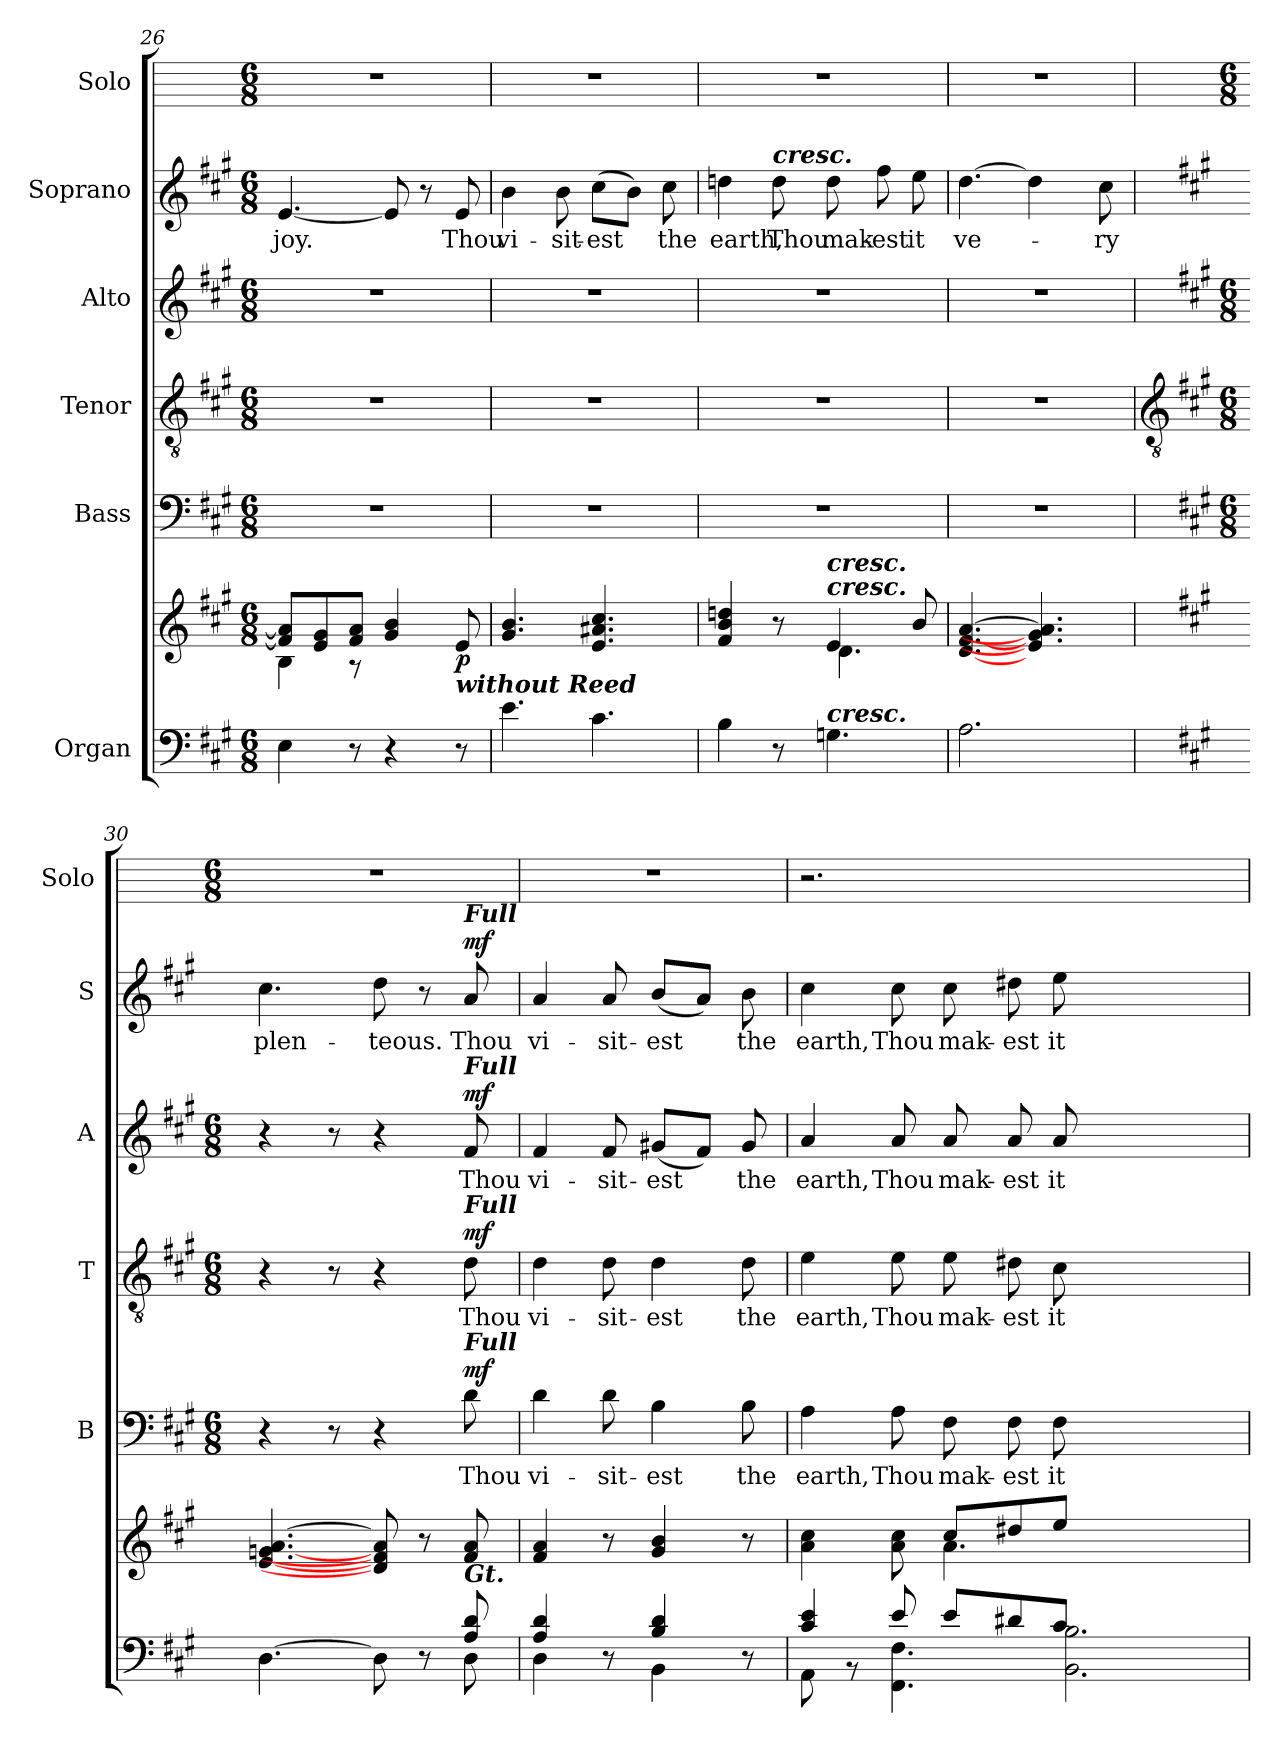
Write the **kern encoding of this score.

**kern	**kern	**dynam	**kern	**text	**dynam	**kern	**text	**dynam	**kern	**text	**dynam	**kern	**text	**dynam	**kern
*part6	*part6	*part6	*part5	*part5	*part5	*part4	*part4	*part4	*part3	*part3	*part3	*part2	*part2	*part2	*part1
*staff7	*staff6	*staff6/7	*staff5	*staff5	*staff5	*staff4	*staff4	*staff4	*staff3	*staff3	*staff3	*staff2	*staff2	*staff2	*staff1
*I"Organ	*	*	*I"Bass	*	*	*I"Tenor	*	*	*I"Alto	*	*	*I"Soprano	*	*	*I"Solo
*	*	*	*I'B	*	*	*I'T	*	*	*I'A	*	*	*I'S	*	*	*I'Solo
*clefF4	*clefG2	*	*clefF4	*	*	*clefGv2	*	*	*clefG2	*	*	*clefG2	*	*	*
*k[f#c#g#]	*k[f#c#g#]	*	*k[f#c#g#]	*	*	*k[f#c#g#]	*	*	*k[f#c#g#]	*	*	*k[f#c#g#]	*	*	*
*A:	*A:	*	*A:	*	*	*A:	*	*	*A:	*	*	*A:	*	*	*
*M6/8	*M6/8	*	*M6/8	*	*	*M6/8	*	*	*M6/8	*	*	*M6/8	*	*	*M6/8
=26	=26	=26	=26	=26	=26	=26	=26	=26	=26	=26	=26	=26	=26	=26	=26
*	*^	*	*	*	*	*	*	*	*	*	*	*	*	*	*
!	!	!	!	!	!	!	!	!	!	!	!	!	!	!LO:LY:b	!	!
4E	8f#] 8a]L	4B\	.	2.r	.	.	2.r	.	.	2.r	.	.	[4.e	joy.	.	2.r
.	8e 8g#	.	.	.	.	.	.	.	.	.	.	.	.	.	.	.
8r	8f# 8aJ	8r	.	.	.	.	.	.	.	.	.	.	.	.	.	.
4r	4g# 4b	4.ryy	.	.	.	.	.	.	.	.	.	.	8e]	.	.	.
.	.	.	.	.	.	.	.	.	.	.	.	.	8r	.	.	.
!LO:TX:a:Bi:t=without Reed	!	!	!	!	!	!	!	!	!	!	!	!	!	!	!	!
!	!	!	!LO:DY:b	!	!	!	!	!	!	!	!	!	!	!LO:LY:b	!	!
8r	8e	.	p	.	.	.	.	.	.	.	.	.	8e	Thou	.	.
=27	=27	=27	=27	=27	=27	=27	=27	=27	=27	=27	=27	=27	=27	=27	=27	=27
!	!	!	!	!	!	!	!	!	!	!	!	!	!	!LO:LY:b	!	!
4.e	4.g# 4.b	2ryy	.	2.r	.	.	2.r	.	.	2.r	.	.	4b	vi-	.	2.r
!	!	!	!	!	!	!	!	!	!	!	!	!	!	!LO:LY:b	!	!
.	.	.	.	.	.	.	.	.	.	.	.	.	8b	-sit-	.	.
!	!	!	!	!	!	!	!	!	!	!	!	!	!	!LO:LY:b	!	!
4.c#	4.e 4.a#X 4.cc#	.	.	.	.	.	.	.	.	.	.	.	(>8cc#L	-est	.	.
.	.	8ryy	.	.	.	.	.	.	.	.	.	.	8bJ)	.	.	.
!	!	!	!	!	!	!	!	!	!	!	!	!	!	!LO:LY:b	!	!
.	.	8ryy	.	.	.	.	.	.	.	.	.	.	8cc#	the	.	.
=28	=28	=28	=28	=28	=28	=28	=28	=28	=28	=28	=28	=28	=28	=28	=28	=28
!	!	!	!	!	!	!	!	!	!	!	!	!	!	!LO:LY:b	!	!
4B	4f# 4b 4ddn	4.ryy	.	2.r	.	.	2.r	.	.	2.r	.	.	4ddn	earth,	.	2.r
!	!	!	!	!	!	!	!	!	!	!	!	!	!LO:TX:a:Bi:t=cresc.	!	!	!
!	!	!	!	!	!	!	!	!	!	!	!	!	!	!LO:LY:b	!	!
8r	8r	.	.	.	.	.	.	.	.	.	.	.	8dd	Thou	.	.
!	!LO:TX:a:Bi:t=cresc.	!	!	!	!	!	!	!	!	!	!	!	!	!	!	!
!	!LO:TX:a:Bi:t=cresc.	!	!	!	!	!	!	!	!	!	!	!	!	!	!	!
!LO:TX:a:Bi:t=cresc.	!	!	!	!	!	!	!	!	!	!	!	!	!	!	!	!
!	!	!	!	!	!	!	!	!	!	!	!	!	!	!LO:LY:b	!	!
4.Gn	4e	4.d\	.	.	.	.	.	.	.	.	.	.	8dd	mak-	.	.
!	!	!	!	!	!	!	!	!	!	!	!	!	!	!LO:LY:b	!	!
.	.	.	.	.	.	.	.	.	.	.	.	.	8ff#	-est	.	.
!	!	!	!	!	!	!	!	!	!	!	!	!	!	!LO:LY:b	!	!
.	8b/	.	.	.	.	.	.	.	.	.	.	.	8ee	it	.	.
=29	=29	=29	=29	=29	=29	=29	=29	=29	=29	=29	=29	=29	=29	=29	=29	=29
!	!	!	!	!	!	!	!	!	!	!	!	!	!	!LO:LY:b	!	!
2.A	[4.d [4.f# [4.a	2ryy	.	2.r	.	.	2.r	.	.	2.r	.	.	[4.dd	ve-	.	2.r
.	4.e] 4.g] 4.a]	.	.	.	.	.	.	.	.	.	.	.	4dd]	.	.	.
.	.	8ryy	.	.	.	.	.	.	.	.	.	.	.	.	.	.
!	!	!	!	!	!	!	!	!	!	!	!	!	!	!LO:LY:b	!	!
.	.	8ryy	.	.	.	.	.	.	.	.	.	.	8cc#	ry	.	.
!!LO:LB:g=z
=30	=30	=30	=30	=30	=30	=30	=30	=30	=30	=30	=30	=30	=30	=30	=30	=30
*	*	*	*	*	*	*	*clefGv2	*	*	*	*	*	*	*	*	*
*	*	*	*	*k[f#c#g#]	*	*	*k[f#c#g#]	*	*	*k[f#c#g#]	*	*	*	*	*	*
*	*	*	*	*A:	*	*	*A:	*	*	*A:	*	*	*	*	*	*
*	*	*	*	*M6/8	*	*	*M6/8	*	*	*M6/8	*	*	*	*	*	*M6/8
*^	*	*	*	*	*	*	*	*	*	*	*	*	*	*	*	*
!	!	!	!	!	!	!	!	!	!	!	!	!	!	!	!LO:LY:b	!	!
2ryy	[4.D\	[4.e/ [4.gn/ [4.a/	2ryy	.	4r	.	.	4r	.	.	4r	.	.	4.cc#	plen-	.	2.r
.	.	.	.	.	8r	.	.	8r	.	.	8r	.	.	.	.	.	.
!	!	!	!	!	!	!	!	!	!	!	!	!	!	!	!LO:LY:b	!	!
.	8D\]	8d/] 8f#/] 8a/]	.	.	4r	.	.	4r	.	.	4r	.	.	8dd	-teous.	.	.
8ryy	8r	8r	8ryy	.	.	.	.	.	.	.	.	.	.	8r	.	.	.
!	!	!	!	!	!	!	!	!	!	!	!	!	!	!LO:TX:a:Bi:t=Full	!	!	!
!	!	!	!	!	!	!	!	!	!	!	!LO:TX:a:Bi:t=Full	!	!	!	!	!	!
!	!	!	!	!	!	!	!	!LO:TX:a:Bi:t=Full	!	!	!	!	!	!	!	!	!
!	!	!	!	!	!LO:TX:a:Bi:t=Full	!	!	!	!	!	!	!	!	!	!	!	!
!LO:TX:a:Bi:t=Gt.	!	!	!	!	!	!	!	!	!	!	!	!	!	!	!	!	!
!	!	!	!	!	!	!LO:LY:b	!LO:DY:b	!	!LO:LY:b	!LO:DY:b	!	!LO:LY:b	!LO:DY:b	!	!LO:LY:b	!LO:DY:b	!
8A/ 8d/	8D\	8f#/ 8a/	8ryy	.	8d	Thou	mf	8d	Thou	mf	8f#	Thou	mf	8a	Thou	mf	.
=31	=31	=31	=31	=31	=31	=31	=31	=31	=31	=31	=31	=31	=31	=31	=31	=31	=31
!	!	!	!	!	!	!LO:LY:b	!	!	!LO:LY:b	!	!	!LO:LY:b	!	!	!LO:LY:b	!	!
4A/ 4d/	4D\	4f#/ 4a/	2ryy	.	4d	vi-	.	4d	vi-	.	4f#	vi-	.	4a	vi-	.	2.r
!	!	!	!	!	!	!LO:LY:b	!	!	!LO:LY:b	!	!	!LO:LY:b	!	!	!LO:LY:b	!	!
8ryy	8r	8r	.	.	8d	-sit-	.	8d	-sit-	.	8f#	-sit-	.	8a	-sit-	.	.
!	!	!	!	!	!	!LO:LY:b	!	!	!LO:LY:b	!	!	!LO:LY:b	!	!	!LO:LY:b	!	!
4B/ 4d/	4BB\	4g#/ 4b/	.	.	4B	-est	.	4d	-est	.	(<8g#XL	-est	.	(<8bL	-est	.	.
.	.	.	8ryy	.	.	.	.	.	.	.	8f#J)	.	.	8aJ)	.	.	.
!	!	!	!	!	!	!LO:LY:b	!	!	!LO:LY:b	!	!	!LO:LY:b	!	!	!LO:LY:b	!	!
8ryy	8r	8r	8ryy	.	8B	the	.	8d	the	.	8g#	the	.	8b	the	.	.
=32	=32	=32	=32	=32	=32	=32	=32	=32	=32	=32	=32	=32	=32	=32	=32	=32	=32
!	!	!	!	!	!	!LO:LY:b	!	!	!LO:LY:b	!	!	!LO:LY:b	!	!	!LO:LY:b	!	!
4c#/ 4e/	8AA\	4a\ 4cc#\	4.ryy	.	4A	earth,	.	4e	earth,	.	4a	earth,	.	4cc#	earth,	.	2.r
.	8r	.	.	.	.	.	.	.	.	.	.	.	.	.	.	.	.
!	!	!	!	!	!	!LO:LY:b	!	!	!LO:LY:b	!	!	!LO:LY:b	!	!	!LO:LY:b	!	!
8e/	4.FF#\ 4.F#\	8a\ 8cc#\	.	.	8A	Thou	.	8e	Thou	.	8a	Thou	.	8cc#	Thou	.	.
!	!	!	!	!	!	!LO:LY:b	!	!	!LO:LY:b	!	!	!LO:LY:b	!	!	!LO:LY:b	!	!
8e/L	.	8cc#/L	4.a\	.	8F#	mak-	.	8e	mak-	.	8a	mak-	.	8cc#	mak-	.	.
!	!	!	!	!	!	!LO:LY:b	!	!	!LO:LY:b	!	!	!LO:LY:b	!	!	!LO:LY:b	!	!
8d#X/	.	8dd#X/	.	.	8F#	-est	.	8d#X	-est	.	8a	-est	.	8dd#X	-est	.	.
!	!	!	!	!	!	!LO:LY:b	!	!	!LO:LY:b	!	!	!LO:LY:b	!	!	!LO:LY:b	!	!
8c#/J	2.BB\ 2.B\	8ee/J	.	.	8F#	it	.	8c#	it	.	8a	it	.	8ee	it	.	.
2ryy	.	2ryy	2ryy	.	2ryy	.	.	2ryy	.	.	2ryy	.	.	2ryy	.	.	2ryy
8ryy	.	8ryy	8ryy	.	8ryy	.	.	8ryy	.	.	8ryy	.	.	8ryy	.	.	8ryy
*v	*v	*	*	*	*	*	*	*	*	*	*	*	*	*	*	*	*
*	*v	*v	*	*	*	*	*	*	*	*	*	*	*	*	*	*
=	=	=	=	=	=	=	=	=	=	=	=	=	=	=	=
*-	*-	*-	*-	*-	*-	*-	*-	*-	*-	*-	*-	*-	*-	*-	*-
